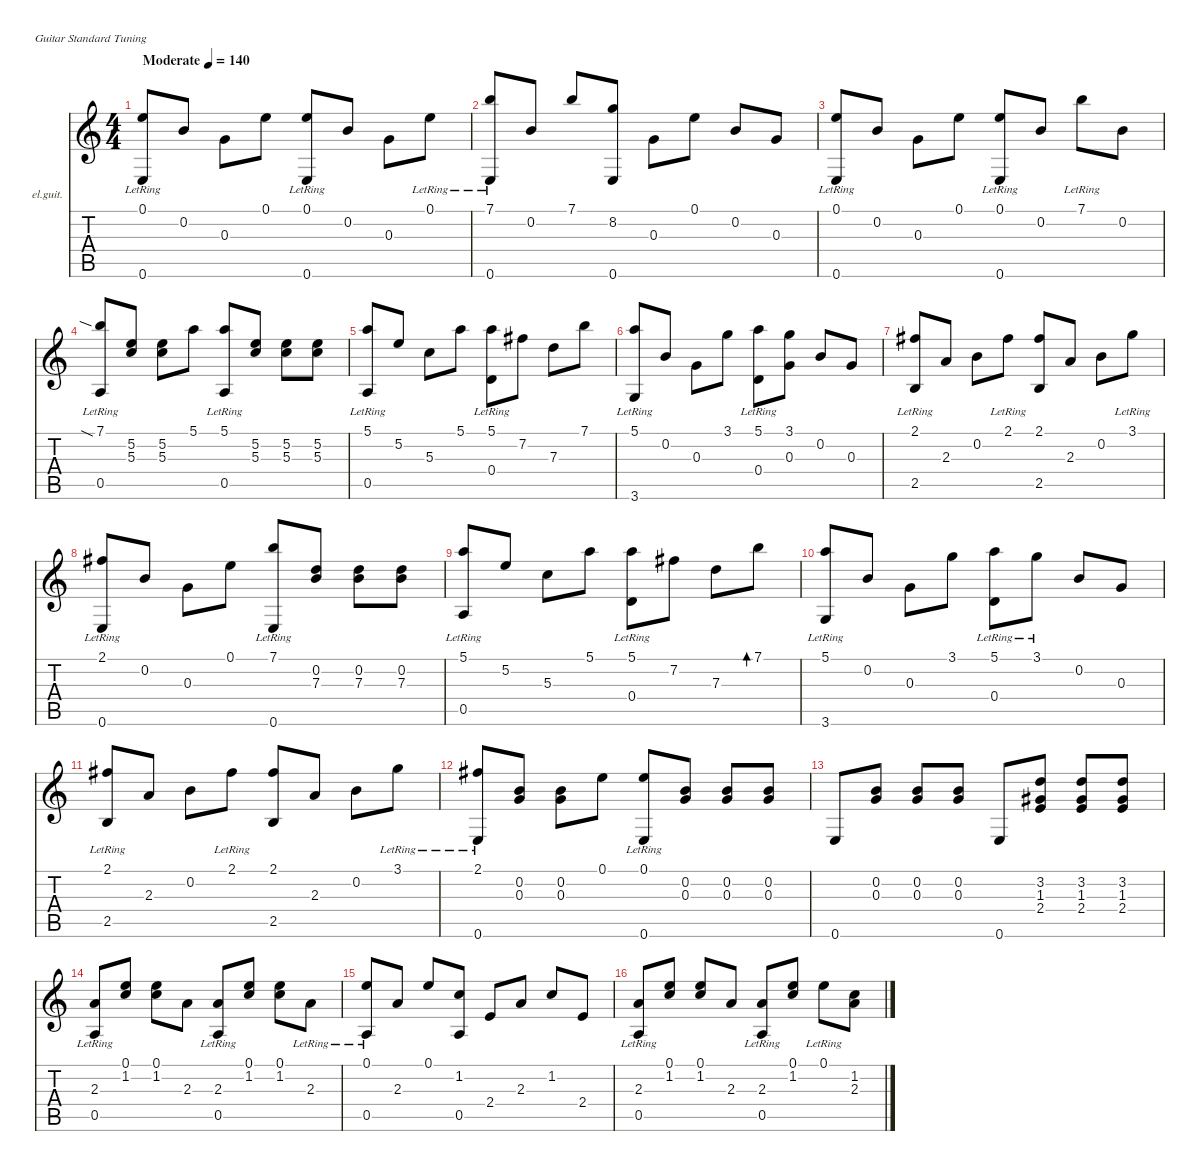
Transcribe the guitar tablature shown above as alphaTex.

\defaultSystemsLayout 4
\hideDynamics
\bracketExtendMode nobrackets
\firstSystemTrackNameOrientation horizontal
\otherSystemsTrackNameOrientation horizontal
\track ("Гитара" "el.guit.") {instrument electricguitarmuted}
\staff {score tabs}
\tuning (E4 B3 G3 D3 A2 E2)
\ts (4 4)
\beaming (8 2 2 2 2)
\tempo (140 "Moderate")
\clef g2
\ks c
(0.1{lr} 0.6{lr}).8{dy f instrument electricguitarmuted beam Up} 0.2.8{beam Up} 0.3.8{beam Down} 0.1.8{beam Down} (0.1{lr} 0.6).8{beam Up} 0.2.8{beam Up} 0.3.8{beam Down} 0.1{lr}.8{beam Down} |
(7.1{lr} 0.6).8{beam Up} 0.2.8{beam Up} 7.1.8{beam Up} (0.6 8.2).8{beam Up} 0.3.8{beam Down} 0.1.8{beam Down} 0.2.8{beam Up} 0.3.8{beam Up} |
(0.1{lr} 0.6{lr}).8{beam Up} 0.2.8{beam Up} 0.3.8{beam Down} 0.1.8{beam Down} (0.1{lr} 0.6).8{beam Up} 0.2.8{beam Up} 7.1{lr}.8{beam Down} 0.2.8{beam Down} |
(7.1{sia lr} 0.5).8{beam Up} (5.2 5.3).8{beam Up} (5.2 5.3).8{beam Down} 5.1.8{beam Down} (5.1{lr} 0.5).8{beam Up} (5.2 5.3).8{beam Up} (5.2 5.3).8{beam Down} (5.2 5.3).8{beam Down} |
(5.1{lr} 0.5).8{beam Up} 5.2.8{beam Up} 5.3.8{beam Down} 5.1.8{beam Down} (5.1{lr} 0.4).8{beam Down} 7.2{acc #}.8{beam Down} 7.3.8{beam Down} 7.1.8{beam Down} |
(5.1{lr} 3.6).8{beam Up} 0.2.8{beam Up} 0.3.8{beam Down} 3.1.8{beam Down} (5.1{lr} 0.4{lr}).8{beam Down} (3.1 0.3).8{beam Down} 0.2.8{beam Up} 0.3.8{beam Up} |
(2.1{lr acc #} 2.5).8{beam Up} 2.3.8{beam Up} 0.2.8{beam Down} 2.1{lr acc #}.8{beam Down} (2.1{acc #} 2.5).8{beam Up} 2.3.8{beam Up} 0.2.8{beam Down} 3.1{lr}.8{beam Down} |
(2.1{lr acc #} 0.6).8{beam Up} 0.2.8{beam Up} 0.3.8{beam Down} 0.1.8{beam Down} (7.1{lr} 0.6).8{beam Up} (0.2 7.3).8{beam Up} (0.2 7.3).8{beam Down} (0.2 7.3).8{beam Down} |
(5.1{lr} 0.5).8{beam Up} 5.2.8{beam Up} 5.3.8{beam Down} 5.1.8{beam Down} (5.1{lr} 0.4).8{beam Down} 7.2{acc #}.8{beam Down} 7.3.8{beam Down} 7.1.8{bd 240 beam Down} |
(5.1{lr} 3.6).8{beam Up} 0.2.8{beam Up} 0.3.8{beam Down} 3.1.8{beam Down} (5.1{lr} 0.4{lr}).8{beam Down} 3.1{lr}.8{beam Down} 0.2.8{beam Up} 0.3.8{beam Up} |
(2.1{lr acc #} 2.5).8{beam Up} 2.3.8{beam Up} 0.2.8{beam Down} 2.1{lr acc #}.8{beam Down} (2.1{acc #} 2.5).8{beam Up} 2.3.8{beam Up} 0.2.8{beam Down} 3.1{lr}.8{beam Down} |
(2.1{lr acc #} 0.6).8{beam Up} (0.2 0.3).8{beam Up} (0.2 0.3).8{beam Down} 0.1.8{beam Down} (0.1{lr} 0.6).8{beam Up} (0.2 0.3).8{beam Up} (0.2 0.3).8{beam Up} (0.2 0.3).8{beam Up} |
0.6.8{beam Up} (0.2 0.3).8{beam Up} (0.2 0.3).8{beam Up} (0.2 0.3).8{beam Up} 0.6.8{beam Up} (3.2 1.3{acc #} 2.4).8{beam Up} (3.2 1.3{acc #} 2.4).8{beam Up} (3.2 1.3{acc #} 2.4).8{beam Up} |
(2.3{lr} 0.5).8{beam Up} (0.1 1.2).8{beam Up} (0.1 1.2).8{beam Down} 2.3.8{beam Down} (2.3{lr} 0.5).8{beam Up} (0.1 1.2).8{beam Up} (0.1 1.2).8{beam Down} 2.3{lr}.8{beam Down} |
(0.1{lr} 0.5).8{beam Up} 2.3.8{beam Up} 0.1.8{beam Up} (1.2 0.5).8{beam Up} 2.4.8{beam Up} 2.3.8{beam Up} 1.2.8{beam Up} 2.4.8{beam Up} |
(2.3{lr} 0.5).8{beam Up} (1.2 0.1).8{beam Up} (0.1 1.2).8{beam Up} 2.3.8{beam Up} (2.3{lr} 0.5).8{beam Up} (0.1 1.2).8{beam Up} 0.1{lr}.8{beam Down} (1.2 2.3).8{beam Down}
